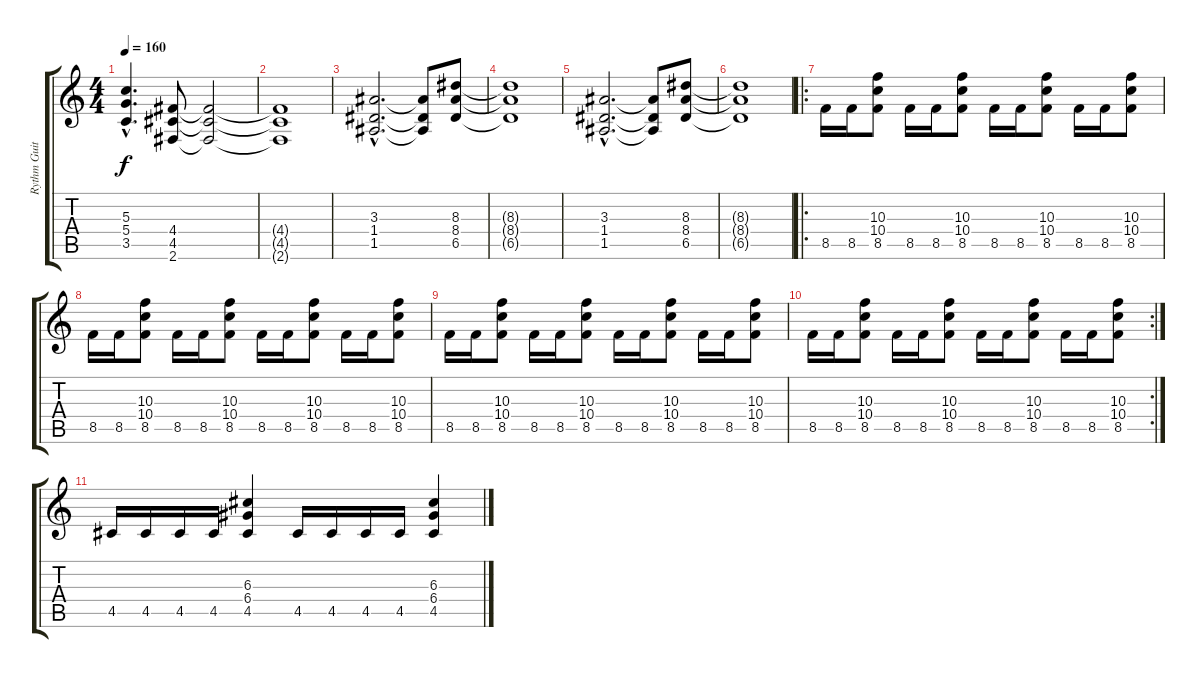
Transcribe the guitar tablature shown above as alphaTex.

\track ("Rythm Guitar" "Rythm Guit") {instrument overdrivenguitar}
\staff {score tabs}
\tuning (E4 B3 G3 D3 A2 E2) {hide}
\ts (4 4)
\tempo 160
\clef g2
\ks c
(5.3{hac} 5.4{hac} 3.5{hac}).4{d dy f} (4.4 4.5 2.6).8 (4.4{t} 4.5{t} 2.6{t}).2 |
(4.4{t} 4.5{t} 2.6{t}).1 |
(3.3{hac} 1.4{hac} 1.5{hac}).2{d} (3.3{t} 1.4{t} 1.5{t}).8 (8.3 8.4 6.5).8 |
(8.3{t} 8.4{t} 6.5{t}).1 |
(3.3{hac} 1.4{hac} 1.5{hac}).2{d} (3.3{t} 1.4{t} 1.5{t}).8 (8.3 8.4 6.5).8 |
(8.3{t} 8.4{t} 6.5{t}).1 |
\ro
8.5.16 8.5.16 (10.3 10.4 8.5).8 8.5.16 8.5.16 (10.3 10.4 8.5).8 8.5.16 8.5.16 (10.3 10.4 8.5).8 8.5.16 8.5.16 (10.3 10.4 8.5).8 |
8.5.16 8.5.16 (10.3 10.4 8.5).8 8.5.16 8.5.16 (10.3 10.4 8.5).8 8.5.16 8.5.16 (10.3 10.4 8.5).8 8.5.16 8.5.16 (10.3 10.4 8.5).8 |
8.5.16 8.5.16 (10.3 10.4 8.5).8 8.5.16 8.5.16 (10.3 10.4 8.5).8 8.5.16 8.5.16 (10.3 10.4 8.5).8 8.5.16 8.5.16 (10.3 10.4 8.5).8 |
\rc 2
8.5.16 8.5.16 (10.3 10.4 8.5).8 8.5.16 8.5.16 (10.3 10.4 8.5).8 8.5.16 8.5.16 (10.3 10.4 8.5).8 8.5.16 8.5.16 (10.3 10.4 8.5).8 |
4.5.16 4.5.16 4.5.16 4.5.16 (6.3 6.4 4.5).4 4.5.16 4.5.16 4.5.16 4.5.16 (6.3 6.4 4.5).4
